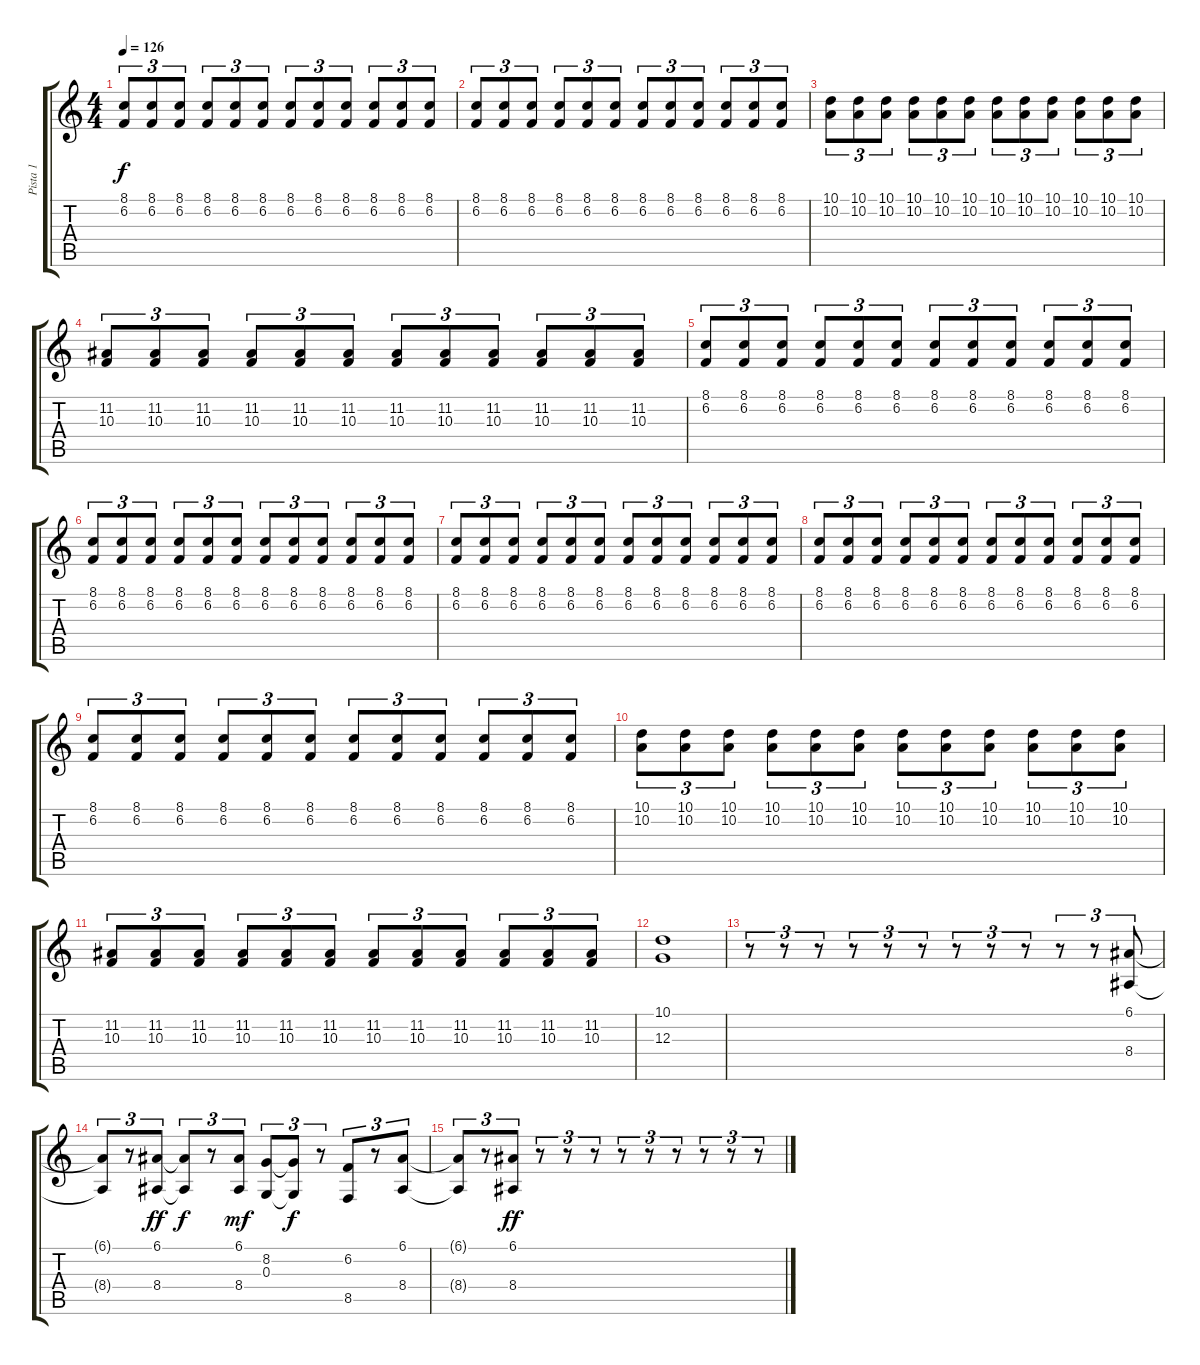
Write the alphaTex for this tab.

\track ("Pista 1" "Pista 1") {instrument lead2sawtooth}
\staff {score tabs}
\tuning (E4 B3 G3 D3 A2 E2) {hide}
\ts (4 4)
\tempo 126
\clef g2
\ks c
(8.1 6.2).8{tu (3 2) dy f} (8.1 6.2).8{tu (3 2)} (8.1 6.2).8{tu (3 2)} (8.1 6.2).8{tu (3 2)} (8.1 6.2).8{tu (3 2)} (8.1 6.2).8{tu (3 2)} (8.1 6.2).8{tu (3 2)} (8.1 6.2).8{tu (3 2)} (8.1 6.2).8{tu (3 2)} (8.1 6.2).8{tu (3 2)} (8.1 6.2).8{tu (3 2)} (8.1 6.2).8{tu (3 2)} |
(8.1 6.2).8{tu (3 2)} (8.1 6.2).8{tu (3 2)} (8.1 6.2).8{tu (3 2)} (8.1 6.2).8{tu (3 2)} (8.1 6.2).8{tu (3 2)} (8.1 6.2).8{tu (3 2)} (8.1 6.2).8{tu (3 2)} (8.1 6.2).8{tu (3 2)} (8.1 6.2).8{tu (3 2)} (8.1 6.2).8{tu (3 2)} (8.1 6.2).8{tu (3 2)} (8.1 6.2).8{tu (3 2)} |
(10.1 10.2).8{tu (3 2)} (10.1 10.2).8{tu (3 2)} (10.1 10.2).8{tu (3 2)} (10.1 10.2).8{tu (3 2)} (10.1 10.2).8{tu (3 2)} (10.1 10.2).8{tu (3 2)} (10.1 10.2).8{tu (3 2)} (10.1 10.2).8{tu (3 2)} (10.1 10.2).8{tu (3 2)} (10.1 10.2).8{tu (3 2)} (10.1 10.2).8{tu (3 2)} (10.1 10.2).8{tu (3 2)} |
(11.2 10.3).8{tu (3 2)} (11.2 10.3).8{tu (3 2)} (11.2 10.3).8{tu (3 2)} (11.2 10.3).8{tu (3 2)} (11.2 10.3).8{tu (3 2)} (11.2 10.3).8{tu (3 2)} (11.2 10.3).8{tu (3 2)} (11.2 10.3).8{tu (3 2)} (11.2 10.3).8{tu (3 2)} (11.2 10.3).8{tu (3 2)} (11.2 10.3).8{tu (3 2)} (11.2 10.3).8{tu (3 2)} |
(8.1 6.2).8{tu (3 2)} (8.1 6.2).8{tu (3 2)} (8.1 6.2).8{tu (3 2)} (8.1 6.2).8{tu (3 2)} (8.1 6.2).8{tu (3 2)} (8.1 6.2).8{tu (3 2)} (8.1 6.2).8{tu (3 2)} (8.1 6.2).8{tu (3 2)} (8.1 6.2).8{tu (3 2)} (8.1 6.2).8{tu (3 2)} (8.1 6.2).8{tu (3 2)} (8.1 6.2).8{tu (3 2)} |
(8.1 6.2).8{tu (3 2)} (8.1 6.2).8{tu (3 2)} (8.1 6.2).8{tu (3 2)} (8.1 6.2).8{tu (3 2)} (8.1 6.2).8{tu (3 2)} (8.1 6.2).8{tu (3 2)} (8.1 6.2).8{tu (3 2)} (8.1 6.2).8{tu (3 2)} (8.1 6.2).8{tu (3 2)} (8.1 6.2).8{tu (3 2)} (8.1 6.2).8{tu (3 2)} (8.1 6.2).8{tu (3 2)} |
(8.1 6.2).8{tu (3 2)} (8.1 6.2).8{tu (3 2)} (8.1 6.2).8{tu (3 2)} (8.1 6.2).8{tu (3 2)} (8.1 6.2).8{tu (3 2)} (8.1 6.2).8{tu (3 2)} (8.1 6.2).8{tu (3 2)} (8.1 6.2).8{tu (3 2)} (8.1 6.2).8{tu (3 2)} (8.1 6.2).8{tu (3 2)} (8.1 6.2).8{tu (3 2)} (8.1 6.2).8{tu (3 2)} |
(8.1 6.2).8{tu (3 2)} (8.1 6.2).8{tu (3 2)} (8.1 6.2).8{tu (3 2)} (8.1 6.2).8{tu (3 2)} (8.1 6.2).8{tu (3 2)} (8.1 6.2).8{tu (3 2)} (8.1 6.2).8{tu (3 2)} (8.1 6.2).8{tu (3 2)} (8.1 6.2).8{tu (3 2)} (8.1 6.2).8{tu (3 2)} (8.1 6.2).8{tu (3 2)} (8.1 6.2).8{tu (3 2)} |
(8.1 6.2).8{tu (3 2)} (8.1 6.2).8{tu (3 2)} (8.1 6.2).8{tu (3 2)} (8.1 6.2).8{tu (3 2)} (8.1 6.2).8{tu (3 2)} (8.1 6.2).8{tu (3 2)} (8.1 6.2).8{tu (3 2)} (8.1 6.2).8{tu (3 2)} (8.1 6.2).8{tu (3 2)} (8.1 6.2).8{tu (3 2)} (8.1 6.2).8{tu (3 2)} (8.1 6.2).8{tu (3 2)} |
(10.1 10.2).8{tu (3 2)} (10.1 10.2).8{tu (3 2)} (10.1 10.2).8{tu (3 2)} (10.1 10.2).8{tu (3 2)} (10.1 10.2).8{tu (3 2)} (10.1 10.2).8{tu (3 2)} (10.1 10.2).8{tu (3 2)} (10.1 10.2).8{tu (3 2)} (10.1 10.2).8{tu (3 2)} (10.1 10.2).8{tu (3 2)} (10.1 10.2).8{tu (3 2)} (10.1 10.2).8{tu (3 2)} |
(11.2 10.3).8{tu (3 2)} (11.2 10.3).8{tu (3 2)} (11.2 10.3).8{tu (3 2)} (11.2 10.3).8{tu (3 2)} (11.2 10.3).8{tu (3 2)} (11.2 10.3).8{tu (3 2)} (11.2 10.3).8{tu (3 2)} (11.2 10.3).8{tu (3 2)} (11.2 10.3).8{tu (3 2)} (11.2 10.3).8{tu (3 2)} (11.2 10.3).8{tu (3 2)} (11.2 10.3).8{tu (3 2)} |
(10.1 12.3).1 |
r.8{tu (3 2)} r.8{tu (3 2)} r.8{tu (3 2)} r.8{tu (3 2)} r.8{tu (3 2)} r.8{tu (3 2)} r.8{tu (3 2)} r.8{tu (3 2)} r.8{tu (3 2)} r.8{tu (3 2)} r.8{tu (3 2)} (6.1 8.4).8{tu (3 2)} |
(6.1{t} 8.4{t}).8{tu (3 2)} r.8{tu (3 2)} (6.1 8.4).8{tu (3 2) dy ff} (6.1{t} 8.4{t}).8{tu (3 2) dy f} r.8{tu (3 2)} (6.1 8.4).8{tu (3 2) dy mf} (8.2 0.3).8{tu (3 2)} (8.2{t} 0.3{t}).8{tu (3 2) dy f} r.8{tu (3 2)} (6.2 8.5).8{tu (3 2)} r.8{tu (3 2)} (6.1 8.4).8{tu (3 2)} |
(6.1{t} 8.4{t}).8{tu (3 2)} r.8{tu (3 2)} (6.1 8.4).8{tu (3 2) dy ff} r.8{tu (3 2)} r.8{tu (3 2)} r.8{tu (3 2)} r.8{tu (3 2)} r.8{tu (3 2)} r.8{tu (3 2)} r.8{tu (3 2)} r.8{tu (3 2)} r.8{tu (3 2)}
